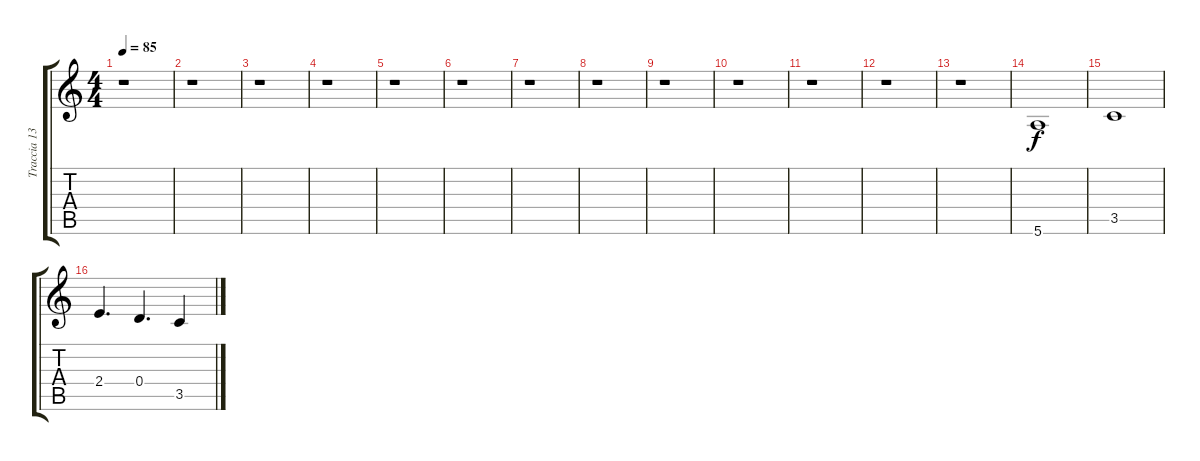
\track ("Traccia 13" "Traccia 13") {instrument overdrivenguitar}
\staff {score tabs}
\tuning (E4 B3 G3 D3 A2 E2) {hide}
\ts (4 4)
\tempo 85
\clef g2
\ks c
r.1{dy f instrument overdrivenguitar} |
r.1 |
r.1 |
r.1 |
r.1 |
r.1 |
r.1 |
r.1 |
r.1 |
r.1 |
r.1 |
r.1 |
r.1 |
5.6.1 |
3.5.1 |
2.4.4{d} 0.4.4{d} 3.5.4
